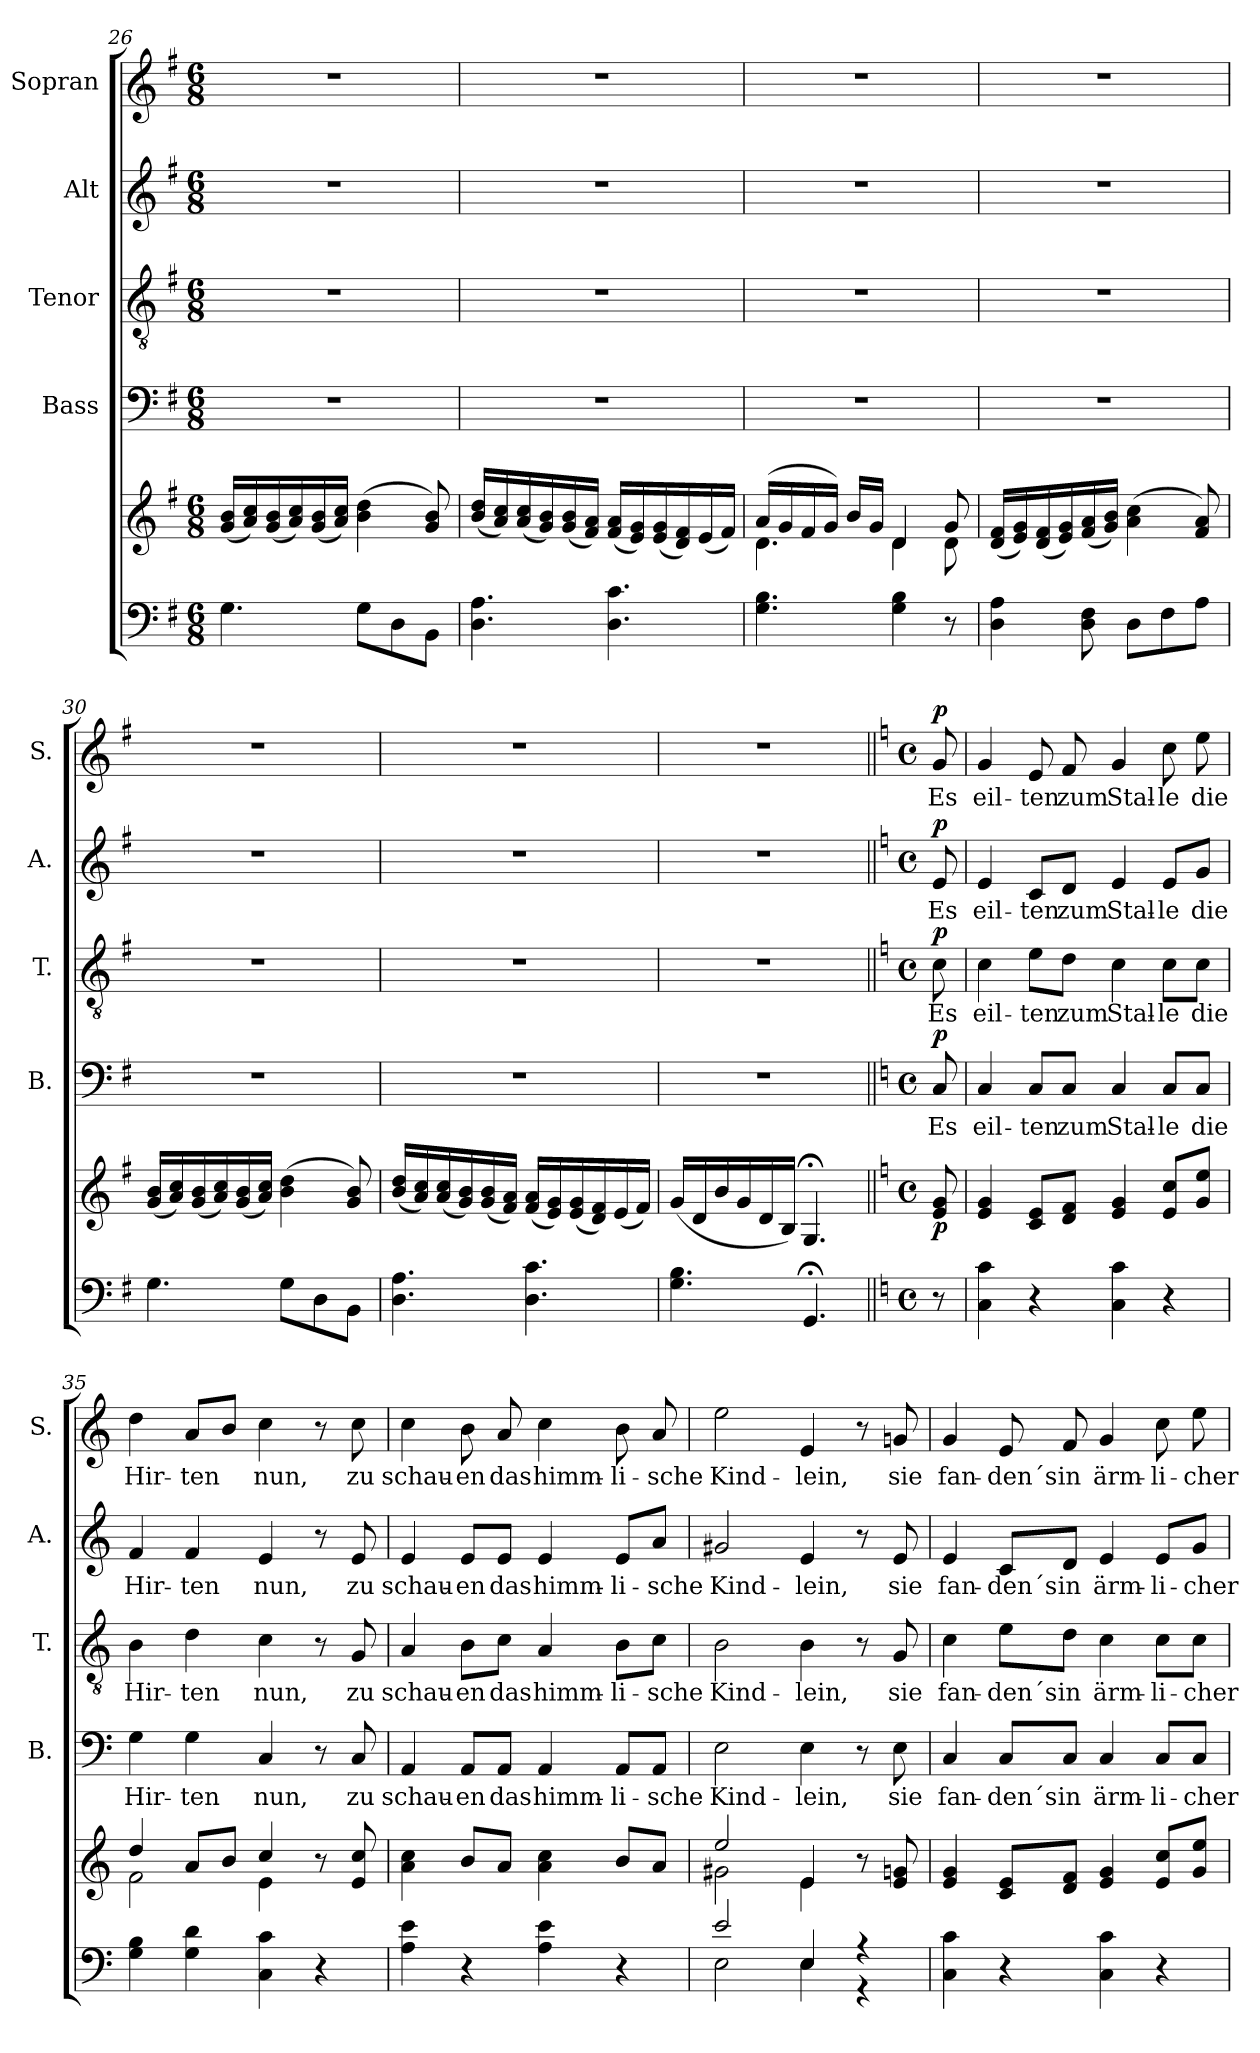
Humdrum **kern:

**kern	**kern	**dynam	**kern	**text	**dynam	**kern	**text	**dynam	**kern	**text	**dynam	**kern	**text	**dynam
*part5	*part5	*part5	*part4	*part4	*part4	*part3	*part3	*part3	*part2	*part2	*part2	*part1	*part1	*part1
*staff6	*staff5	*staff5/6	*staff4	*staff4	*staff4	*staff3	*staff3	*staff3	*staff2	*staff2	*staff2	*staff1	*staff1	*staff1
*	*	*	*I"Bass	*	*	*I"Tenor	*	*	*I"Alt	*	*	*I"Sopran	*	*
*	*	*	*I'B.	*	*	*I'T.	*	*	*I'A.	*	*	*I'S.	*	*
*clefF4	*clefG2	*	*clefF4	*	*	*clefGv2	*	*	*clefG2	*	*	*clefG2	*	*
*k[f#]	*k[f#]	*	*k[f#]	*	*	*k[f#]	*	*	*k[f#]	*	*	*k[f#]	*	*
*G:	*G:	*	*G:	*	*	*G:	*	*	*G:	*	*	*G:	*	*
*M6/8	*M6/8	*	*M6/8	*	*	*M6/8	*	*	*M6/8	*	*	*M6/8	*	*
=26	=26	=26	=26	=26	=26	=26	=26	=26	=26	=26	=26	=26	=26	=26
4.G\	(<16g/ 16b/LL	.	2.r	.	.	2.r	.	.	2.r	.	.	2.r	.	.
.	16a/ 16cc/)	.	.	.	.	.	.	.	.	.	.	.	.	.
.	(<16g/ 16b/	.	.	.	.	.	.	.	.	.	.	.	.	.
.	16a/ 16cc/)	.	.	.	.	.	.	.	.	.	.	.	.	.
.	(<16g/ 16b/	.	.	.	.	.	.	.	.	.	.	.	.	.
.	16a/ 16cc/JJ)	.	.	.	.	.	.	.	.	.	.	.	.	.
8G\L	(>4b\ 4dd\	.	.	.	.	.	.	.	.	.	.	.	.	.
8D\	.	.	.	.	.	.	.	.	.	.	.	.	.	.
8BB\J	8g/ 8b/)	.	.	.	.	.	.	.	.	.	.	.	.	.
=27	=27	=27	=27	=27	=27	=27	=27	=27	=27	=27	=27	=27	=27	=27
4.D\ 4.A\	(<16b/ 16dd/LL	.	2.r	.	.	2.r	.	.	2.r	.	.	2.r	.	.
.	16a/ 16cc/)	.	.	.	.	.	.	.	.	.	.	.	.	.
.	(<16a/ 16cc/	.	.	.	.	.	.	.	.	.	.	.	.	.
.	16g/ 16b/)	.	.	.	.	.	.	.	.	.	.	.	.	.
.	(<16g/ 16b/	.	.	.	.	.	.	.	.	.	.	.	.	.
.	16f#/ 16a/JJ)	.	.	.	.	.	.	.	.	.	.	.	.	.
4.D\ 4.c\	(<16f#/ 16a/LL	.	.	.	.	.	.	.	.	.	.	.	.	.
.	16e/ 16g/)	.	.	.	.	.	.	.	.	.	.	.	.	.
.	(<16e/ 16g/	.	.	.	.	.	.	.	.	.	.	.	.	.
.	16d/ 16f#/)	.	.	.	.	.	.	.	.	.	.	.	.	.
.	(<16e/	.	.	.	.	.	.	.	.	.	.	.	.	.
.	16f#/JJ)	.	.	.	.	.	.	.	.	.	.	.	.	.
=28	=28	=28	=28	=28	=28	=28	=28	=28	=28	=28	=28	=28	=28	=28
*	*^	*	*	*	*	*	*	*	*	*	*	*	*	*
4.G\ 4.B\	(>16a/LL	4.d\	.	2.r	.	.	2.r	.	.	2.r	.	.	2.r	.	.
.	16g/	.	.	.	.	.	.	.	.	.	.	.	.	.	.
.	16f#/	.	.	.	.	.	.	.	.	.	.	.	.	.	.
.	16g/JJ)	.	.	.	.	.	.	.	.	.	.	.	.	.	.
.	16b/LL	.	.	.	.	.	.	.	.	.	.	.	.	.	.
.	16g/JJ	.	.	.	.	.	.	.	.	.	.	.	.	.	.
4G\ 4B\	4d/	4d\	.	.	.	.	.	.	.	.	.	.	.	.	.
8r	8g/	8d\	.	.	.	.	.	.	.	.	.	.	.	.	.
*	*v	*v	*	*	*	*	*	*	*	*	*	*	*	*	*
=29	=29	=29	=29	=29	=29	=29	=29	=29	=29	=29	=29	=29	=29	=29
4D\ 4A\	(<16d/ 16f#/LL	.	2.r	.	.	2.r	.	.	2.r	.	.	2.r	.	.
.	16e/ 16g/)	.	.	.	.	.	.	.	.	.	.	.	.	.
.	(<16d/ 16f#/	.	.	.	.	.	.	.	.	.	.	.	.	.
.	16e/ 16g/)	.	.	.	.	.	.	.	.	.	.	.	.	.
8D\ 8F#\	(<16f#/ 16a/	.	.	.	.	.	.	.	.	.	.	.	.	.
.	16g/ 16b/JJ)	.	.	.	.	.	.	.	.	.	.	.	.	.
8D\L	(>4a\ 4cc\	.	.	.	.	.	.	.	.	.	.	.	.	.
8F#\	.	.	.	.	.	.	.	.	.	.	.	.	.	.
8A\J	8f#/ 8a/)	.	.	.	.	.	.	.	.	.	.	.	.	.
!!LO:PB:g=z
=30	=30	=30	=30	=30	=30	=30	=30	=30	=30	=30	=30	=30	=30	=30
4.G\	(<16g/ 16b/LL	.	2.r	.	.	2.r	.	.	2.r	.	.	2.r	.	.
.	16a/ 16cc/)	.	.	.	.	.	.	.	.	.	.	.	.	.
.	(<16g/ 16b/	.	.	.	.	.	.	.	.	.	.	.	.	.
.	16a/ 16cc/)	.	.	.	.	.	.	.	.	.	.	.	.	.
.	(<16g/ 16b/	.	.	.	.	.	.	.	.	.	.	.	.	.
.	16a/ 16cc/JJ)	.	.	.	.	.	.	.	.	.	.	.	.	.
8G\L	(>4b\ 4dd\	.	.	.	.	.	.	.	.	.	.	.	.	.
8D\	.	.	.	.	.	.	.	.	.	.	.	.	.	.
8BB\J	8g/ 8b/)	.	.	.	.	.	.	.	.	.	.	.	.	.
=31	=31	=31	=31	=31	=31	=31	=31	=31	=31	=31	=31	=31	=31	=31
4.D\ 4.A\	(<16b/ 16dd/LL	.	2.r	.	.	2.r	.	.	2.r	.	.	2.r	.	.
.	16a/ 16cc/)	.	.	.	.	.	.	.	.	.	.	.	.	.
.	(<16a/ 16cc/	.	.	.	.	.	.	.	.	.	.	.	.	.
.	16g/ 16b/)	.	.	.	.	.	.	.	.	.	.	.	.	.
.	(<16g/ 16b/	.	.	.	.	.	.	.	.	.	.	.	.	.
.	16f#/ 16a/JJ)	.	.	.	.	.	.	.	.	.	.	.	.	.
4.D\ 4.c\	(<16f#/ 16a/LL	.	.	.	.	.	.	.	.	.	.	.	.	.
.	16e/ 16g/)	.	.	.	.	.	.	.	.	.	.	.	.	.
.	(<16e/ 16g/	.	.	.	.	.	.	.	.	.	.	.	.	.
.	16d/ 16f#/)	.	.	.	.	.	.	.	.	.	.	.	.	.
.	(<16e/	.	.	.	.	.	.	.	.	.	.	.	.	.
.	16f#/JJ)	.	.	.	.	.	.	.	.	.	.	.	.	.
=32	=32	=32	=32	=32	=32	=32	=32	=32	=32	=32	=32	=32	=32	=32
4.G\ 4.B\	(<16g/LL	.	2.r	.	.	2.r	.	.	2.r	.	.	2.r	.	.
.	16d/	.	.	.	.	.	.	.	.	.	.	.	.	.
.	16b/	.	.	.	.	.	.	.	.	.	.	.	.	.
.	16g/	.	.	.	.	.	.	.	.	.	.	.	.	.
.	16d/	.	.	.	.	.	.	.	.	.	.	.	.	.
.	16B/JJ)	.	.	.	.	.	.	.	.	.	.	.	.	.
4.GG;</	4.G;</	.	.	.	.	.	.	.	.	.	.	.	.	.
=33||	=33||	=33||	=33||	=33||	=33||	=33||	=33||	=33||	=33||	=33||	=33||	=33||	=33||	=33||
*k[]	*k[]	*	*k[]	*	*	*k[]	*	*	*k[]	*	*	*k[]	*	*
*C:	*C:	*	*C:	*	*	*C:	*	*	*C:	*	*	*C:	*	*
*M4/4	*M4/4	*	*M4/4	*	*	*M4/4	*	*	*M4/4	*	*	*M4/4	*	*
*met(c)	*met(c)	*	*met(c)	*	*	*met(c)	*	*	*met(c)	*	*	*met(c)	*	*
!	!	!LO:DY:b	!	!LO:LY:b	!LO:DY:a	!	!LO:LY:b	!LO:DY:a	!	!LO:LY:b	!LO:DY:a	!	!LO:LY:b	!LO:DY:a
8r	8e/ 8g/	p	8C/	Es	p	8c\	Es	p	8e/	Es	p	8g/	Es	p
=34	=34	=34	=34	=34	=34	=34	=34	=34	=34	=34	=34	=34	=34	=34
!	!	!	!	!LO:LY:b	!	!	!LO:LY:b	!	!	!LO:LY:b	!	!	!LO:LY:b	!
4C\ 4c\	4e/ 4g/	.	4C/	eil-	.	4c\	eil-	.	4e/	eil-	.	4g/	eil-	.
!	!	!	!	!LO:LY:b	!	!	!LO:LY:b	!	!	!LO:LY:b	!	!	!LO:LY:b	!
4r	8c/ 8e/L	.	8C/L	-ten	.	8e\L	-ten	.	8c/L	-ten	.	8e/	-ten	.
!	!	!	!	!LO:LY:b	!	!	!LO:LY:b	!	!	!LO:LY:b	!	!	!LO:LY:b	!
.	8d/ 8f/J	.	8C/J	zum	.	8d\J	zum	.	8d/J	zum	.	8f/	zum	.
!	!	!	!	!LO:LY:b	!	!	!LO:LY:b	!	!	!LO:LY:b	!	!	!LO:LY:b	!
4C\ 4c\	4e/ 4g/	.	4C/	Stal-	.	4c\	Stal-	.	4e/	Stal-	.	4g/	Stal-	.
!	!	!	!	!LO:LY:b	!	!	!LO:LY:b	!	!	!LO:LY:b	!	!	!LO:LY:b	!
4r	8e/ 8cc/L	.	8C/L	-le	.	8c\L	-le	.	8e/L	-le	.	8cc\	-le	.
!	!	!	!	!LO:LY:b	!	!	!LO:LY:b	!	!	!LO:LY:b	!	!	!LO:LY:b	!
.	8g/ 8ee/J	.	8C/J	die	.	8c\J	die	.	8g/J	die	.	8ee\	die	.
!!LO:LB:g=z
=35	=35	=35	=35	=35	=35	=35	=35	=35	=35	=35	=35	=35	=35	=35
*	*^	*	*	*	*	*	*	*	*	*	*	*	*	*
!	!	!	!	!	!LO:LY:b	!	!	!LO:LY:b	!	!	!LO:LY:b	!	!	!LO:LY:b	!
4G\ 4B\	4dd/	2f\	.	4G\	Hir-	.	4B\	Hir-	.	4f/	Hir-	.	4dd\	Hir-	.
!	!	!	!	!	!LO:LY:b	!	!	!LO:LY:b	!	!	!LO:LY:b	!	!	!LO:LY:b	!
4G\ 4d\	8a/L	.	.	4G\	-ten	.	4d\	-ten	.	4f/	-ten	.	8a/L	-ten	.
.	8b/J	.	.	.	.	.	.	.	.	.	.	.	8b/J	.	.
!	!	!	!	!	!LO:LY:b	!	!	!LO:LY:b	!	!	!LO:LY:b	!	!	!LO:LY:b	!
4C\ 4c\	4cc/	4e\	.	4C/	nun,	.	4c\	nun,	.	4e/	nun,	.	4cc\	nun,	.
4r	8r	4ryy	.	8r	.	.	8r	.	.	8r	.	.	8r	.	.
!	!	!	!	!	!LO:LY:b	!	!	!LO:LY:b	!	!	!LO:LY:b	!	!	!LO:LY:b	!
.	8e/ 8cc/	.	.	8C/	zu	.	8G/	zu	.	8e/	zu	.	8cc\	zu	.
*	*v	*v	*	*	*	*	*	*	*	*	*	*	*	*	*
=36	=36	=36	=36	=36	=36	=36	=36	=36	=36	=36	=36	=36	=36	=36
!	!	!	!	!LO:LY:b	!	!	!LO:LY:b	!	!	!LO:LY:b	!	!	!LO:LY:b	!
4A\ 4e\	4a\ 4cc\	.	4AA/	schau-	.	4A/	schau-	.	4e/	schau-	.	4cc\	schau-	.
!	!	!	!	!LO:LY:b	!	!	!LO:LY:b	!	!	!LO:LY:b	!	!	!LO:LY:b	!
4r	8b/L	.	8AA/L	-en	.	8B\L	-en	.	8e/L	-en	.	8b\	-en	.
!	!	!	!	!LO:LY:b	!	!	!LO:LY:b	!	!	!LO:LY:b	!	!	!LO:LY:b	!
.	8a/J	.	8AA/J	das	.	8c\J	das	.	8e/J	das	.	8a/	das	.
!	!	!	!	!LO:LY:b	!	!	!LO:LY:b	!	!	!LO:LY:b	!	!	!LO:LY:b	!
4A\ 4e\	4a\ 4cc\	.	4AA/	himm-	.	4A/	himm-	.	4e/	himm-	.	4cc\	himm-	.
!	!	!	!	!LO:LY:b	!	!	!LO:LY:b	!	!	!LO:LY:b	!	!	!LO:LY:b	!
4r	8b/L	.	8AA/L	-li-	.	8B\L	-li-	.	8e/L	-li-	.	8b\	-li-	.
!	!	!	!	!LO:LY:b	!	!	!LO:LY:b	!	!	!LO:LY:b	!	!	!LO:LY:b	!
.	8a/J	.	8AA/J	-sche	.	8c\J	-sche	.	8a/J	-sche	.	8a/	-sche	.
=37	=37	=37	=37	=37	=37	=37	=37	=37	=37	=37	=37	=37	=37	=37
*^	*^	*	*	*	*	*	*	*	*	*	*	*	*	*
!	!	!	!	!	!	!LO:LY:b	!	!	!LO:LY:b	!	!	!LO:LY:b	!	!	!LO:LY:b	!
2e/	2E\	2ee/	2g#X\	.	2E\	Kind-	.	2B\	Kind-	.	2g#X/	Kind-	.	2ee\	Kind-	.
!	!	!	!	!	!	!LO:LY:b	!	!	!LO:LY:b	!	!	!LO:LY:b	!	!	!LO:LY:b	!
4E/	4E\	4e/	4e\	.	4E\	-lein,	.	4B\	-lein,	.	4e/	-lein,	.	4e/	-lein,	.
4r	4r	8r	4ryy	.	8r	.	.	8r	.	.	8r	.	.	8r	.	.
!	!	!	!	!	!	!LO:LY:b	!	!	!LO:LY:b	!	!	!LO:LY:b	!	!	!LO:LY:b	!
.	.	8e/ 8gn/	.	.	8E\	sie	.	8G/	sie	.	8e/	sie	.	8gn/	sie	.
*v	*v	*	*	*	*	*	*	*	*	*	*	*	*	*	*	*
*	*v	*v	*	*	*	*	*	*	*	*	*	*	*	*	*
=38	=38	=38	=38	=38	=38	=38	=38	=38	=38	=38	=38	=38	=38	=38
!	!	!	!	!LO:LY:b	!	!	!LO:LY:b	!	!	!LO:LY:b	!	!	!LO:LY:b	!
4C\ 4c\	4e/ 4g/	.	4C/	fan-	.	4c\	fan-	.	4e/	fan-	.	4g/	fan-	.
!	!	!	!	!LO:LY:b	!	!	!LO:LY:b	!	!	!LO:LY:b	!	!	!LO:LY:b	!
4r	8c/ 8e/L	.	8C/L	-den´s	.	8e\L	-den´s	.	8c/L	-den´s	.	8e/	-den´s	.
!	!	!	!	!LO:LY:b	!	!	!LO:LY:b	!	!	!LO:LY:b	!	!	!LO:LY:b	!
.	8d/ 8f/J	.	8C/J	in	.	8d\J	in	.	8d/J	in	.	8f/	in	.
!	!	!	!	!LO:LY:b	!	!	!LO:LY:b	!	!	!LO:LY:b	!	!	!LO:LY:b	!
4C\ 4c\	4e/ 4g/	.	4C/	ärm-	.	4c\	ärm-	.	4e/	ärm-	.	4g/	ärm-	.
!	!	!	!	!LO:LY:b	!	!	!LO:LY:b	!	!	!LO:LY:b	!	!	!LO:LY:b	!
4r	8e/ 8cc/L	.	8C/L	-li-	.	8c\L	-li-	.	8e/L	-li-	.	8cc\	-li-	.
!	!	!	!	!LO:LY:b	!	!	!LO:LY:b	!	!	!LO:LY:b	!	!	!LO:LY:b	!
.	8g/ 8ee/J	.	8C/J	-cher	.	8c\J	-cher	.	8g/J	-cher	.	8ee\	-cher	.
=	=	=	=	=	=	=	=	=	=	=	=	=	=	=
*-	*-	*-	*-	*-	*-	*-	*-	*-	*-	*-	*-	*-	*-	*-
